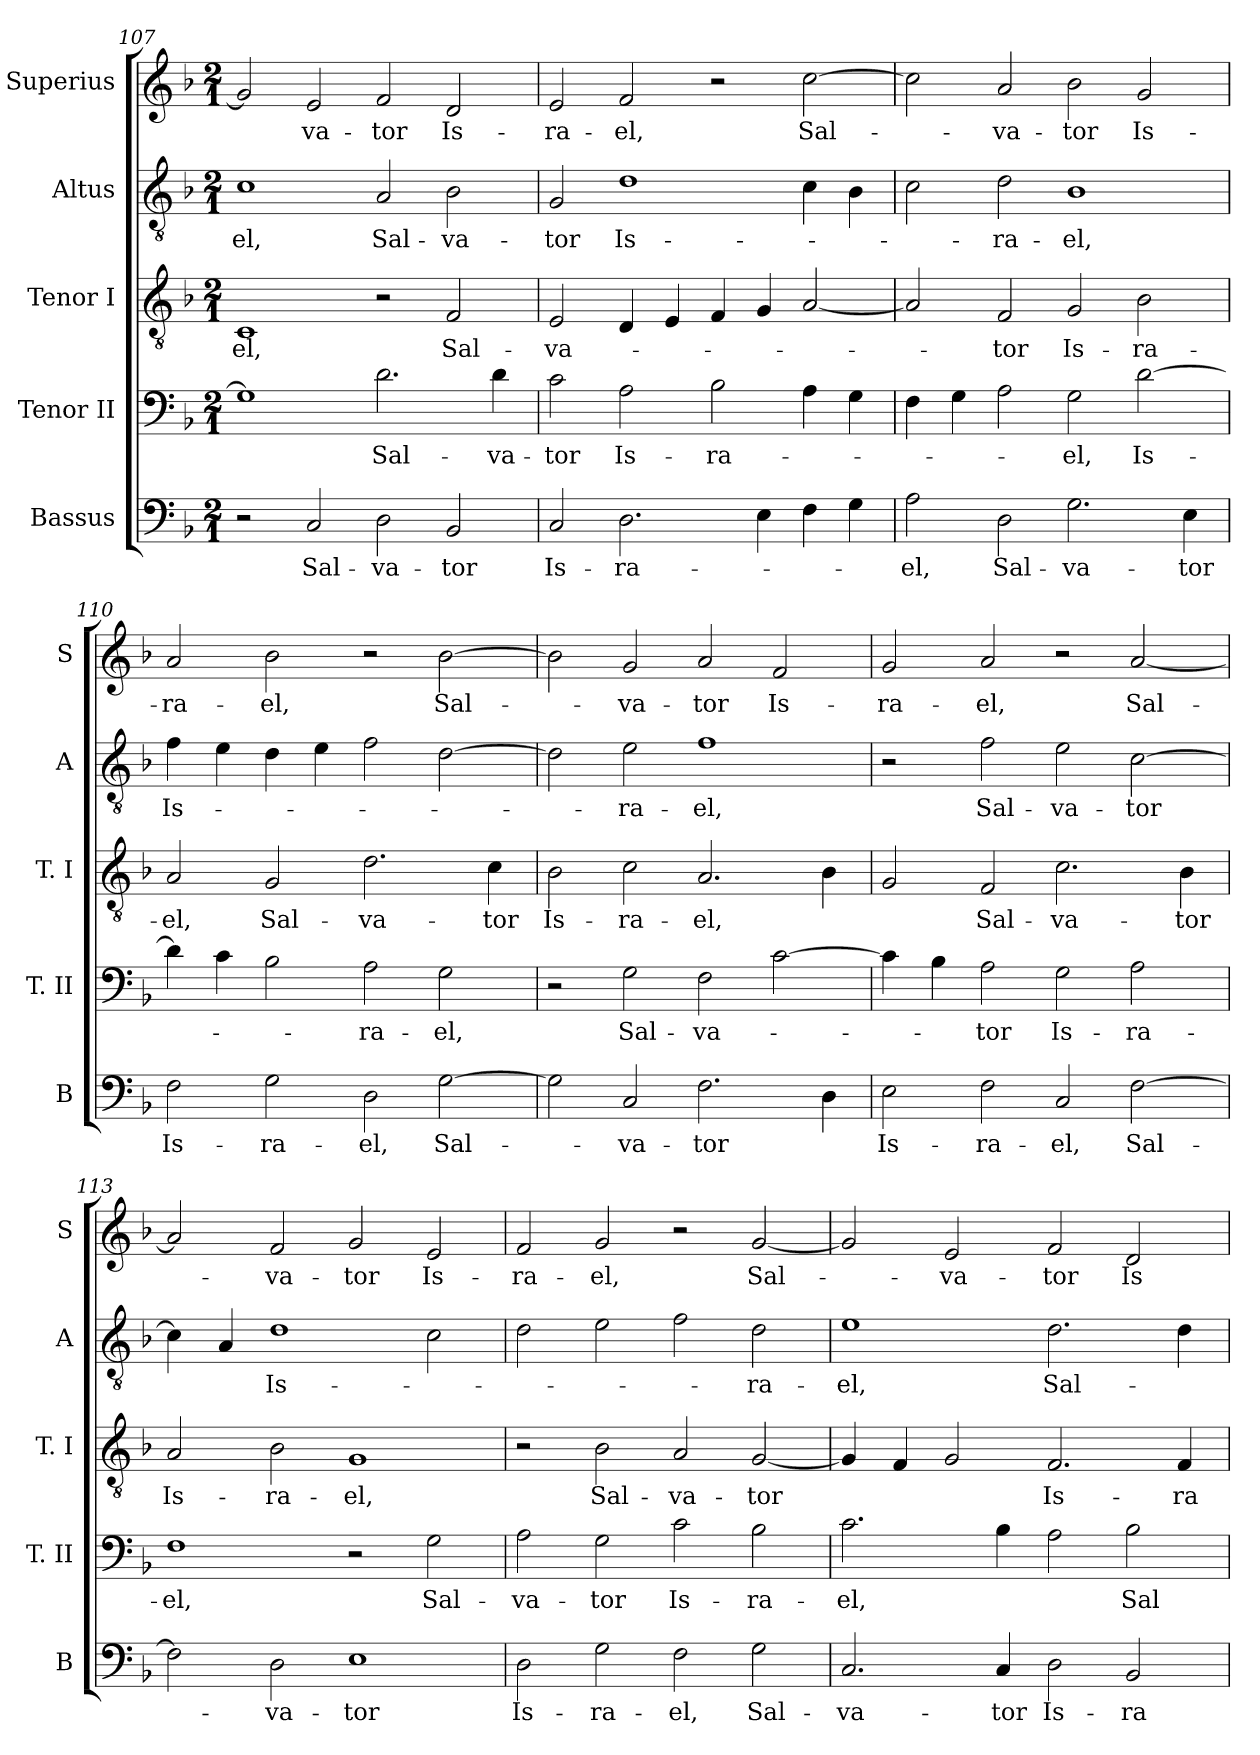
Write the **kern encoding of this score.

**kern	**text	**kern	**text	**kern	**text	**kern	**text	**kern	**text
*part5	*part5	*part4	*part4	*part3	*part3	*part2	*part2	*part1	*part1
*staff5	*staff5	*staff4	*staff4	*staff3	*staff3	*staff2	*staff2	*staff1	*staff1
*I"Bassus	*	*I"Tenor II	*	*I"Tenor I	*	*I"Altus	*	*I"Superius	*
*I'B	*	*I'T. II	*	*I'T. I	*	*I'A	*	*I'S	*
*clefF4	*	*clefF4	*	*clefGv2	*	*clefGv2	*	*clefG2	*
*k[b-]	*	*k[b-]	*	*k[b-]	*	*k[b-]	*	*k[b-]	*
*F:	*	*F:	*	*F:	*	*F:	*	*F:	*
*M2/1	*	*M2/1	*	*M2/1	*	*M2/1	*	*M2/1	*
=107	=107	=107	=107	=107	=107	=107	=107	=107	=107
2r	.	1G]	.	1C	-el,	1c	-el,	2g]	.
2C	Sal-	.	.	.	.	.	.	2e	-va-
2D	-va-	2.d	Sal-	2r	.	2A	Sal-	2f	-tor
2BB-	-tor	.	.	2F	Sal-	2B-	-va-	2d	Is-
.	.	4d	-va-	.	.	.	.	.	.
=108	=108	=108	=108	=108	=108	=108	=108	=108	=108
2C	Is-	2c	-tor	2E	-va-	2G	-tor	2e	-ra-
2.D	-ra-	2A	Is-	4D	.	1d	Is-	2f	-el,
.	.	.	.	4E	.	.	.	.	.
.	.	2B-	-ra-	4F	.	.	.	2r	.
4E	.	.	.	4G	.	.	.	.	.
4F	.	4A	.	[2A	.	4c	.	[2cc	Sal-
4G	.	4G	.	.	.	4B-	.	.	.
=109	=109	=109	=109	=109	=109	=109	=109	=109	=109
2A	-el,	4F	.	2A]	.	2c	.	2cc]	.
.	.	4G	.	.	.	.	.	.	.
2D	Sal-	2A	.	2F	-tor	2d	-ra-	2a	-va-
2.G	-va-	2G	-el,	2G	Is-	1B-	-el,	2b-	-tor
.	.	[2d	Is-	2B-	-ra-	.	.	2g	Is-
4E	-tor	.	.	.	.	.	.	.	.
=110	=110	=110	=110	=110	=110	=110	=110	=110	=110
2F	Is-	4d]	.	2A	-el,	4f	Is-	2a	-ra-
.	.	4c	.	.	.	4e	.	.	.
2G	-ra-	2B-	.	2G	Sal-	4d	.	2b-	-el,
.	.	.	.	.	.	4e	.	.	.
2D	-el,	2A	-ra-	2.d	-va-	2f	.	2r	.
[2G	Sal-	2G	-el,	.	.	[2d	.	[2b-	Sal-
.	.	.	.	4c	-tor	.	.	.	.
=111	=111	=111	=111	=111	=111	=111	=111	=111	=111
2G]	.	2r	.	2B-	Is-	2d]	.	2b-]	.
2C	-va-	2G	Sal-	2c	-ra-	2e	-ra-	2g	-va-
2.F	-tor	2F	-va-	2.A	-el,	1f	-el,	2a	-tor
.	.	[2c	.	.	.	.	.	2f	Is-
4D	.	.	.	4B-	.	.	.	.	.
=112	=112	=112	=112	=112	=112	=112	=112	=112	=112
2E	Is-	4c]	.	2G	.	2r	.	2g	-ra-
.	.	4B-	.	.	.	.	.	.	.
2F	-ra-	2A	-tor	2F	Sal-	2f	Sal-	2a	-el,
2C	-el,	2G	Is-	2.c	-va-	2e	-va-	2r	.
[2F	Sal-	2A	-ra-	.	.	[2c	-tor	[2a	Sal-
.	.	.	.	4B-	-tor	.	.	.	.
=113	=113	=113	=113	=113	=113	=113	=113	=113	=113
2F]	.	1F	-el,	2A	Is-	4c]	.	2a]	.
.	.	.	.	.	.	4A	.	.	.
2D	-va-	.	.	2B-	-ra-	1d	Is-	2f	-va-
1E	-tor	2r	.	1G	-el,	.	.	2g	-tor
.	.	2G	Sal-	.	.	2c	.	2e	Is-
=114	=114	=114	=114	=114	=114	=114	=114	=114	=114
2D	Is-	2A	-va-	2r	.	2d	.	2f	-ra-
2G	-ra-	2G	-tor	2B-	Sal-	2e	.	2g	-el,
2F	-el,	2c	Is-	2A	-va-	2f	.	2r	.
2G	Sal-	2B-	-ra-	[2G	-tor	2d	-ra-	[2g	Sal-
=115	=115	=115	=115	=115	=115	=115	=115	=115	=115
2.C	-va-	2.c	-el,	4G]	.	1e	-el,	2g]	.
.	.	.	.	4F	.	.	.	.	.
.	.	.	.	2G	.	.	.	2e	-va-
4C	-tor	4B-	.	.	.	.	.	.	.
2D	Is-	2A	.	2.F	Is-	2.d	Sal-	2f	-tor
2BB-	-ra-	2B-	Sal-	.	.	.	.	2d	Is-
.	.	.	.	4F	-ra-	4d	.	.	.
=	=	=	=	=	=	=	=	=	=
*-	*-	*-	*-	*-	*-	*-	*-	*-	*-
